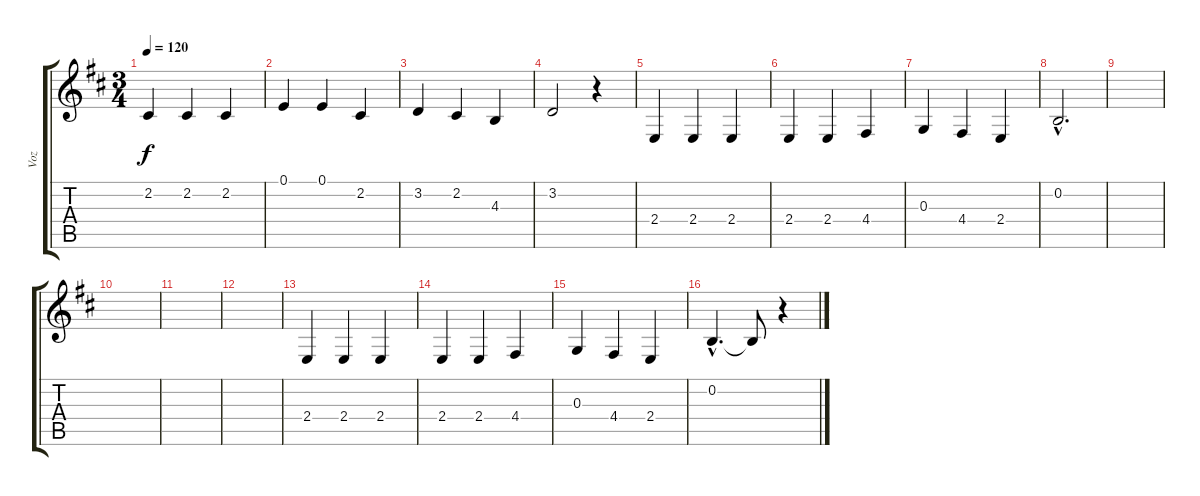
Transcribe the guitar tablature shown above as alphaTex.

\track ("Voz" "Voz") {instrument violin}
\staff {score tabs}
\tuning (E4 B3 G3 D3 A2 E2) {hide}
\ts (3 4)
\tempo 120
\clef g2
\ks d
2.2.4{dy f} 2.2.4 2.2.4 |
0.1.4 0.1.4 2.2.4 |
3.2.4 2.2.4 4.3.4 |
3.2.2 r.4 |
2.4.4 2.4.4 2.4.4 |
2.4.4 2.4.4 4.4.4 |
0.3.4 4.4.4 2.4.4 |
0.2{hac}.2{d} |
|
|
|
|
2.4.4 2.4.4 2.4.4 |
2.4.4 2.4.4 4.4.4 |
0.3.4 4.4.4 2.4.4 |
0.2{hac}.4{d} 0.2{t}.8 r.4
